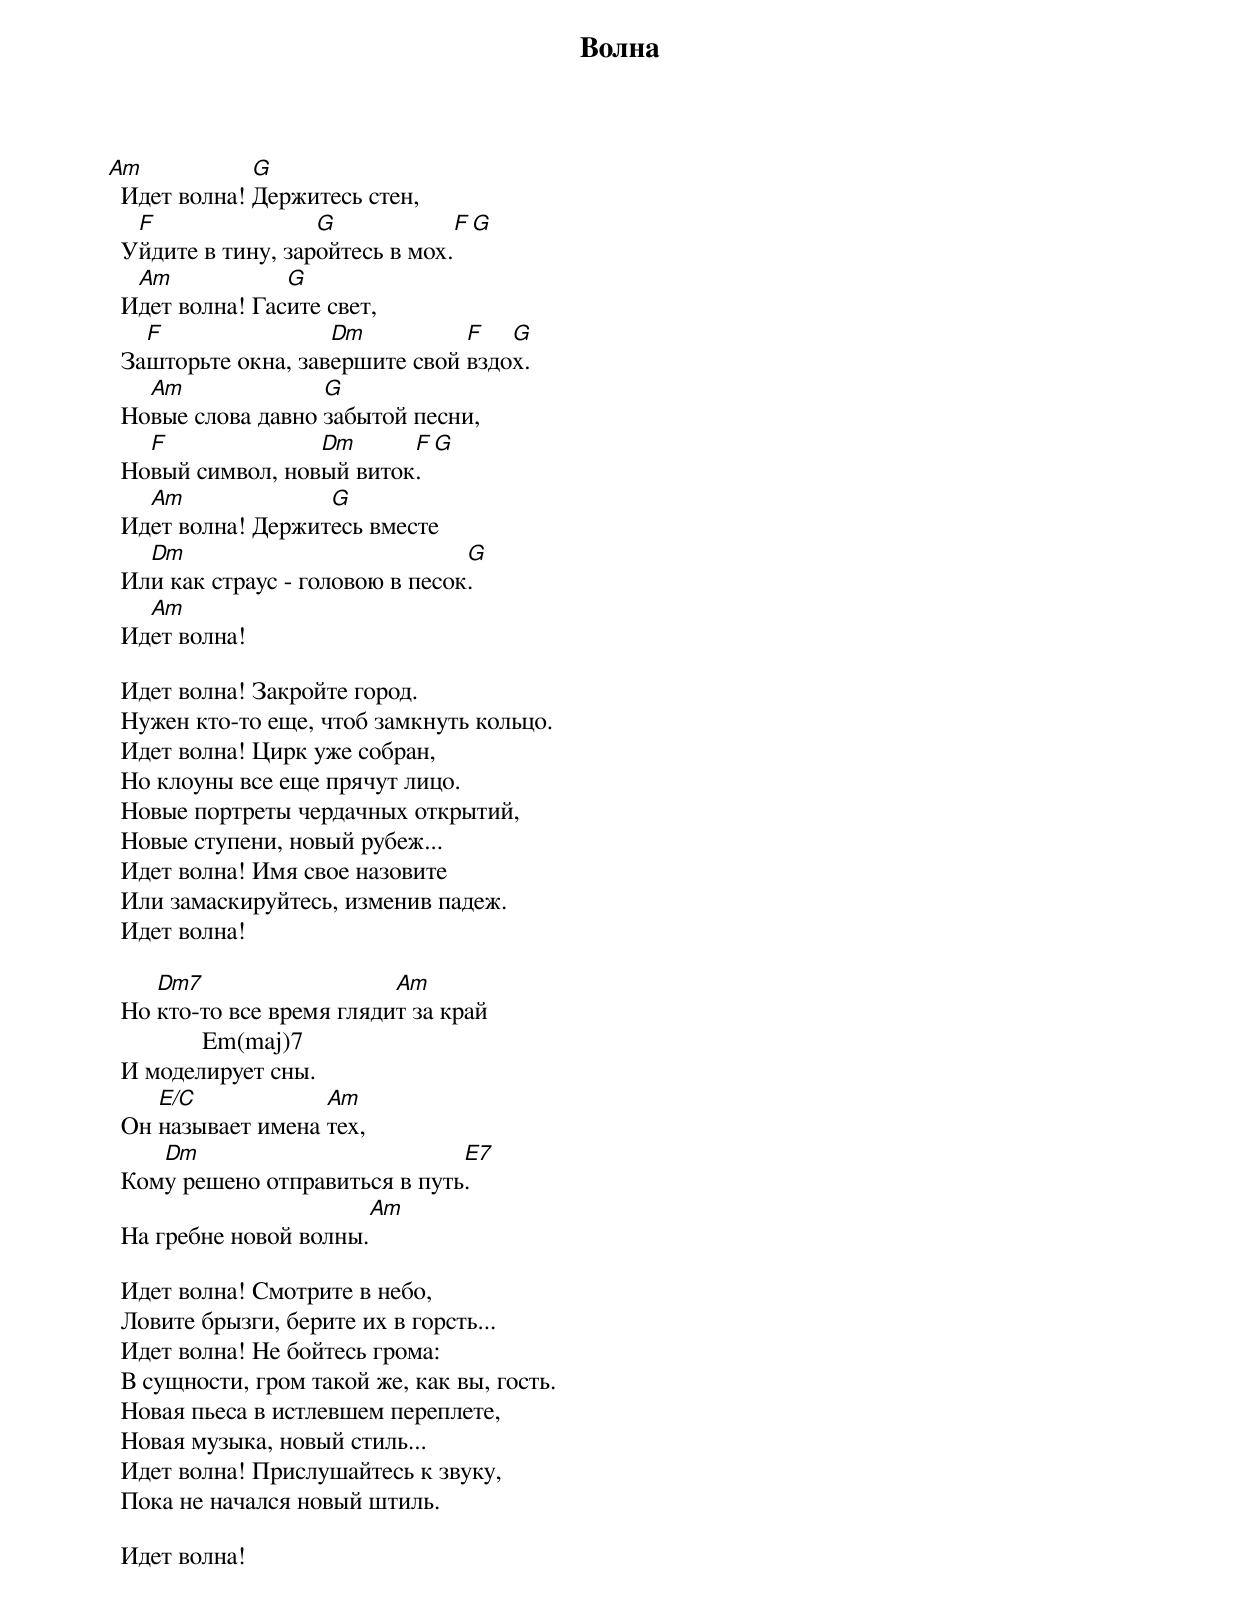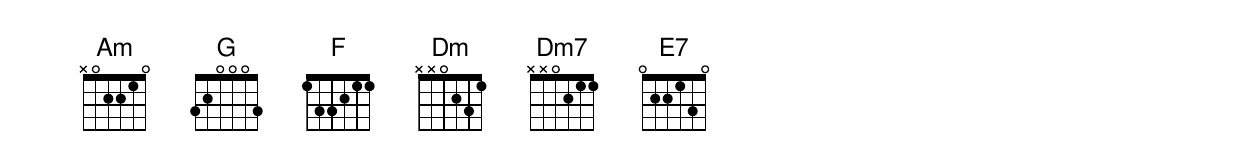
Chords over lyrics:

	Волна


    Am            G
      Идет волна! Держитесь стен,
       F                G            F G
      Уйдите в тину, заройтесь в мох.
       Am            G
      Идет волна! Гасите свет,
        F                Dm          F   G
      Зашторьте окна, завершите свой вздох.
        Am              G
      Новые слова давно забытой песни,
        F              Dm      F G
      Новый символ, новый виток.
        Am              G
      Идет волна! Держитесь вместе
        Dm                            G
      Или как страус - головою в песок.
        Am
      Идет волна!

      Идет волна! Закройте город.
      Нужен кто-то еще, чтоб замкнуть кольцо.
      Идет волна! Цирк уже собран,
      Но клоуны все еще прячут лицо.
      Новые портреты чердачных открытий,
      Новые ступени, новый рубеж...
      Идет волна! Имя свое назовите
      Или замаскируйтесь, изменив падеж.
      Идет волна!

         Dm7                   Am
      Но кто-то все время глядит за край
                   Em(maj)7
      И моделирует сны.
         E/C            Am
      Он называет имена тех,
         Dm                         E7
      Кому решено отправиться в путь.
                             Am
      На гребне новой волны.

      Идет волна! Смотрите в небо,
      Ловите брызги, берите их в горсть...
      Идет волна! Не бойтесь грома:
      В сущности, гром такой же, как вы, гость.
      Новая пьеса в истлевшем переплете,
      Новая музыка, новый стиль...
      Идет волна! Прислушайтесь к звуку,
      Пока не начался новый штиль.

      Идет волна!
